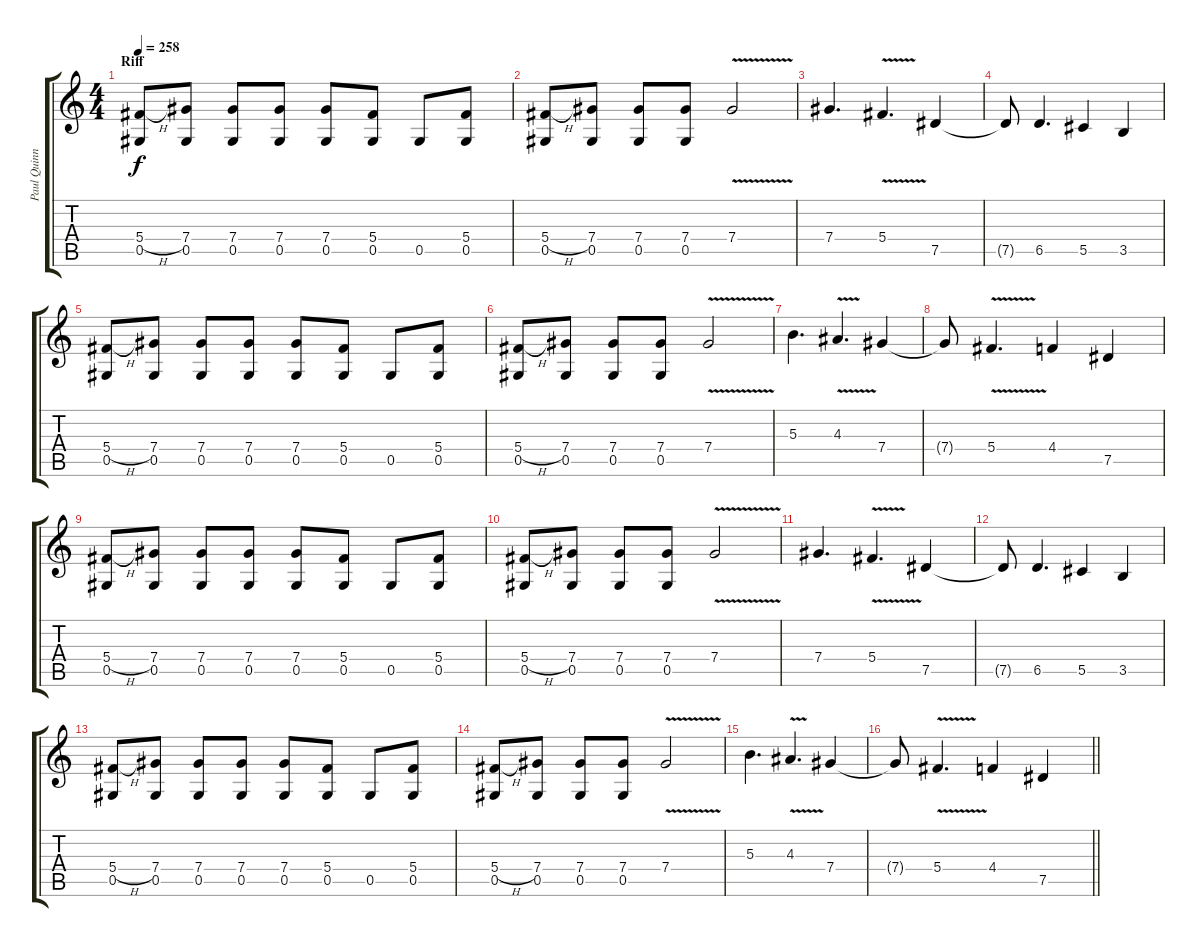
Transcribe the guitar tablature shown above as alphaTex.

\track ("Paul Quinn" "Paul Quinn") {instrument overdrivenguitar}
\staff {score tabs}
\tuning (Eb4 Bb3 Gb3 Db3 Ab2 Eb2) {hide}
\ts (4 4)
\section ("" "Riff")
\tempo 258
\clef g2
\ks c
(5.4{h} 0.5).8{dy f instrument overdrivenguitar} (7.4 0.5).8 (7.4 0.5).8 (7.4 0.5).8 (7.4 0.5).8 (5.4 0.5).8 0.5.8 (5.4 0.5).8 |
(5.4{h} 0.5).8 (7.4 0.5).8 (7.4 0.5).8 (7.4 0.5).8 7.4{v}.2 |
7.4.4{d} 5.4{v}.4{d} 7.5.4 |
7.5{t}.8 6.5.4{d} 5.5.4 3.5.4 |
(5.4{h} 0.5).8 (7.4 0.5).8 (7.4 0.5).8 (7.4 0.5).8 (7.4 0.5).8 (5.4 0.5).8 0.5.8 (5.4 0.5).8 |
(5.4{h} 0.5).8 (7.4 0.5).8 (7.4 0.5).8 (7.4 0.5).8 7.4{v}.2 |
5.3.4{d} 4.3{v}.4{d} 7.4.4 |
7.4{t}.8 5.4{v}.4{d} 4.4.4 7.5.4 |
(5.4{h} 0.5).8 (7.4 0.5).8 (7.4 0.5).8 (7.4 0.5).8 (7.4 0.5).8 (5.4 0.5).8 0.5.8 (5.4 0.5).8 |
(5.4{h} 0.5).8 (7.4 0.5).8 (7.4 0.5).8 (7.4 0.5).8 7.4{v}.2 |
7.4.4{d} 5.4{v}.4{d} 7.5.4 |
7.5{t}.8 6.5.4{d} 5.5.4 3.5.4 |
(5.4{h} 0.5).8 (7.4 0.5).8 (7.4 0.5).8 (7.4 0.5).8 (7.4 0.5).8 (5.4 0.5).8 0.5.8 (5.4 0.5).8 |
(5.4{h} 0.5).8 (7.4 0.5).8 (7.4 0.5).8 (7.4 0.5).8 7.4{v}.2 |
5.3.4{d} 4.3{v}.4{d} 7.4.4 |
\barLineRight lightlight
7.4{t}.8 5.4{v}.4{d} 4.4.4 7.5.4
